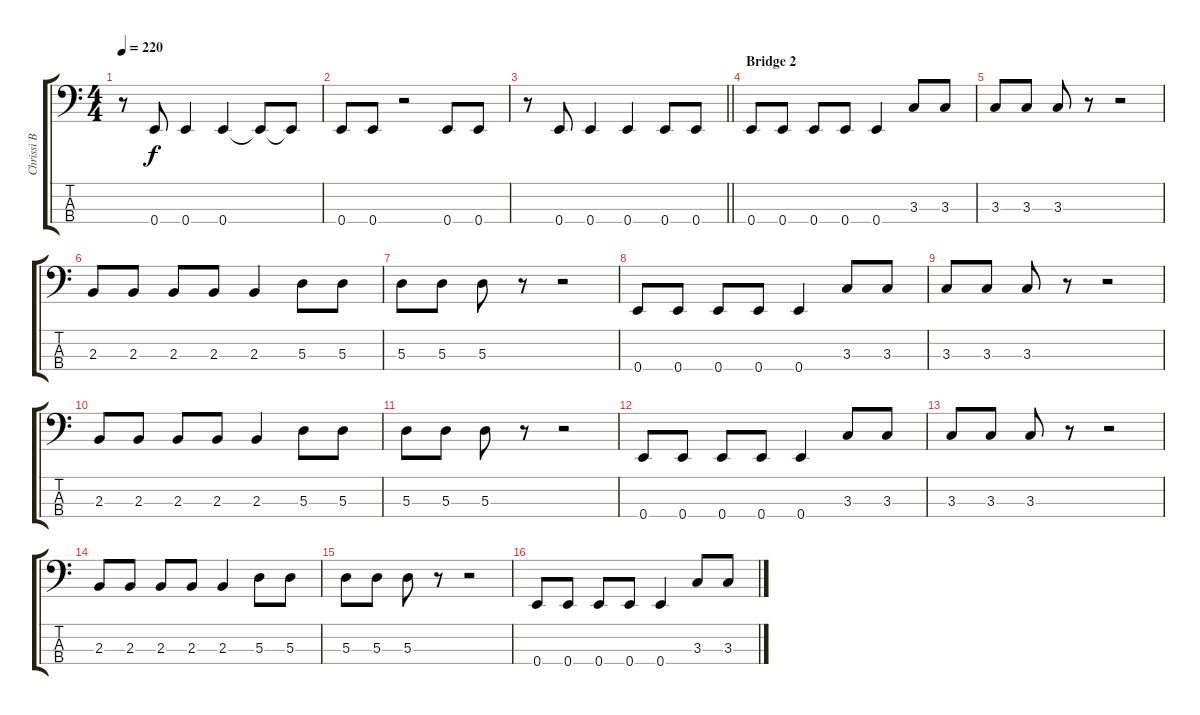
\track ("Chrissi B" "Chrissi B") {instrument electricbassfinger}
\staff {score tabs}
\tuning (G2 D2 A1 E1) {hide}
\ts (4 4)
\tempo 220
\clef f4
\ks c
r.8{dy f} 0.4.8 0.4.4 0.4.4 0.4{t}.8 0.4{t}.8 |
0.4.8 0.4.8 r.2 0.4.8 0.4.8 |
\barLineRight lightlight
r.8 0.4.8 0.4.4 0.4.4 0.4.8 0.4.8 |
\section ("" "Bridge 2")
0.4.8 0.4.8 0.4.8 0.4.8 0.4.4 3.3.8 3.3.8 |
3.3.8 3.3.8 3.3.8 r.8 r.2 |
2.3.8 2.3.8 2.3.8 2.3.8 2.3.4 5.3.8 5.3.8 |
5.3.8 5.3.8 5.3.8 r.8 r.2 |
0.4.8 0.4.8 0.4.8 0.4.8 0.4.4 3.3.8 3.3.8 |
3.3.8 3.3.8 3.3.8 r.8 r.2 |
2.3.8 2.3.8 2.3.8 2.3.8 2.3.4 5.3.8 5.3.8 |
5.3.8 5.3.8 5.3.8 r.8 r.2 |
0.4.8 0.4.8 0.4.8 0.4.8 0.4.4 3.3.8 3.3.8 |
3.3.8 3.3.8 3.3.8 r.8 r.2 |
2.3.8 2.3.8 2.3.8 2.3.8 2.3.4 5.3.8 5.3.8 |
5.3.8 5.3.8 5.3.8 r.8 r.2 |
0.4.8 0.4.8 0.4.8 0.4.8 0.4.4 3.3.8 3.3.8
